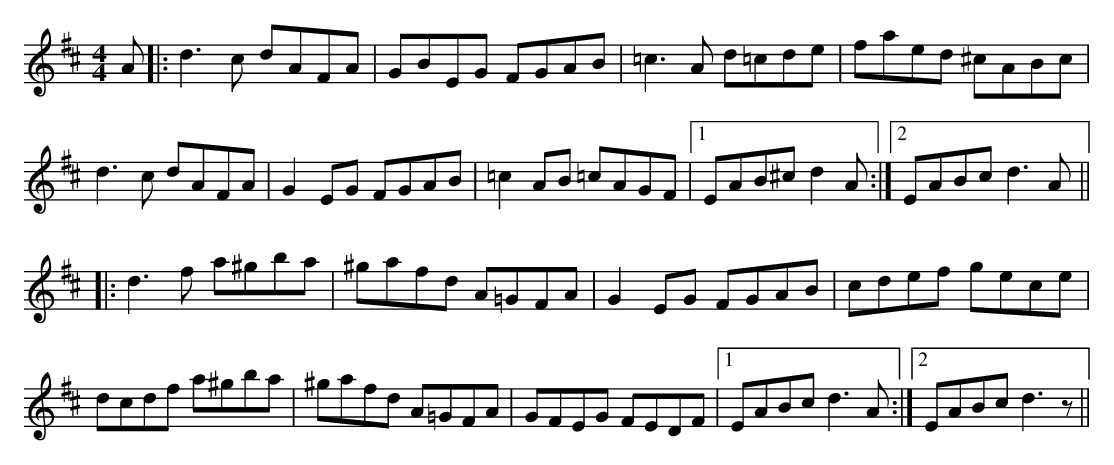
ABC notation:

X:1
M:4/4
K:D
A|:d3c dAFA|GBEG FGAB|=c3A d=cde|faed ^cABc|
d3c dAFA|G2 EG FGAB|=c2 AB =cAGF|1 EAB^c d2 A:|2 EABc d3A||
|:d3f a^gba|^gafd A=GFA|G2 EG FGAB|cdef gece|
dcdf a^gba|^gafd A=GFA|GFEG FEDF|1 EABc d3A:|2 EABc d3z||
